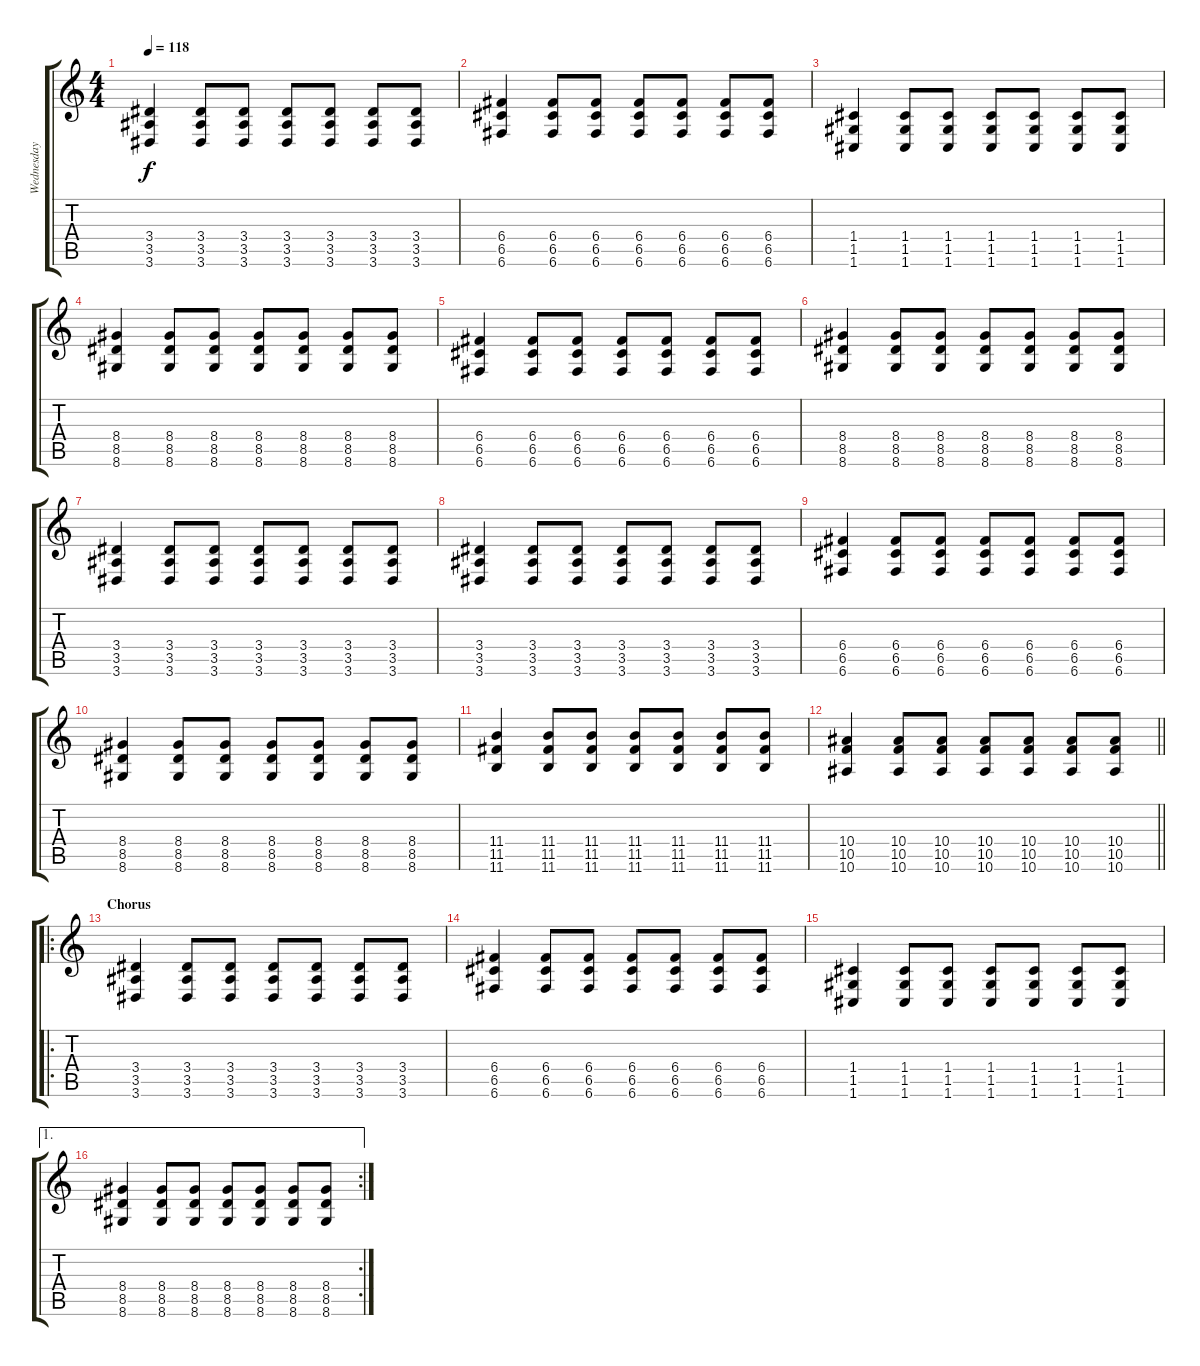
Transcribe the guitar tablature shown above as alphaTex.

\track ("Wednesday 13/Rhythm" "Wednesday ") {instrument distortionguitar}
\staff {score tabs}
\tuning (D4 A3 F3 C3 G2 C2) {hide}
\ts (4 4)
\tempo 118
\clef g2
\ks c
(3.4 3.5 3.6).4{dy f} (3.4 3.5 3.6).8 (3.4 3.5 3.6).8 (3.4 3.5 3.6).8 (3.4 3.5 3.6).8 (3.4 3.5 3.6).8 (3.4 3.5 3.6).8 |
(6.4 6.5 6.6).4 (6.4 6.5 6.6).8 (6.4 6.5 6.6).8 (6.4 6.5 6.6).8 (6.4 6.5 6.6).8 (6.4 6.5 6.6).8 (6.4 6.5 6.6).8 |
(1.4 1.5 1.6).4 (1.4 1.5 1.6).8 (1.4 1.5 1.6).8 (1.4 1.5 1.6).8 (1.4 1.5 1.6).8 (1.4 1.5 1.6).8 (1.4 1.5 1.6).8 |
(8.4 8.5 8.6).4 (8.4 8.5 8.6).8 (8.4 8.5 8.6).8 (8.4 8.5 8.6).8 (8.4 8.5 8.6).8 (8.4 8.5 8.6).8 (8.4 8.5 8.6).8 |
(6.4 6.5 6.6).4 (6.4 6.5 6.6).8 (6.4 6.5 6.6).8 (6.4 6.5 6.6).8 (6.4 6.5 6.6).8 (6.4 6.5 6.6).8 (6.4 6.5 6.6).8 |
(8.4 8.5 8.6).4 (8.4 8.5 8.6).8 (8.4 8.5 8.6).8 (8.4 8.5 8.6).8 (8.4 8.5 8.6).8 (8.4 8.5 8.6).8 (8.4 8.5 8.6).8 |
(3.4 3.5 3.6).4 (3.4 3.5 3.6).8 (3.4 3.5 3.6).8 (3.4 3.5 3.6).8 (3.4 3.5 3.6).8 (3.4 3.5 3.6).8 (3.4 3.5 3.6).8 |
(3.4 3.5 3.6).4 (3.4 3.5 3.6).8 (3.4 3.5 3.6).8 (3.4 3.5 3.6).8 (3.4 3.5 3.6).8 (3.4 3.5 3.6).8 (3.4 3.5 3.6).8 |
(6.4 6.5 6.6).4 (6.4 6.5 6.6).8 (6.4 6.5 6.6).8 (6.4 6.5 6.6).8 (6.4 6.5 6.6).8 (6.4 6.5 6.6).8 (6.4 6.5 6.6).8 |
(8.4 8.5 8.6).4 (8.4 8.5 8.6).8 (8.4 8.5 8.6).8 (8.4 8.5 8.6).8 (8.4 8.5 8.6).8 (8.4 8.5 8.6).8 (8.4 8.5 8.6).8 |
(11.4 11.5 11.6).4 (11.4 11.5 11.6).8 (11.4 11.5 11.6).8 (11.4 11.5 11.6).8 (11.4 11.5 11.6).8 (11.4 11.5 11.6).8 (11.4 11.5 11.6).8 |
\barLineRight lightlight
(10.4 10.5 10.6).4 (10.4 10.5 10.6).8 (10.4 10.5 10.6).8 (10.4 10.5 10.6).8 (10.4 10.5 10.6).8 (10.4 10.5 10.6).8 (10.4 10.5 10.6).8 |
\ro
\section ("" "Chorus")
(3.4 3.5 3.6).4 (3.4 3.5 3.6).8 (3.4 3.5 3.6).8 (3.4 3.5 3.6).8 (3.4 3.5 3.6).8 (3.4 3.5 3.6).8 (3.4 3.5 3.6).8 |
(6.4 6.5 6.6).4 (6.4 6.5 6.6).8 (6.4 6.5 6.6).8 (6.4 6.5 6.6).8 (6.4 6.5 6.6).8 (6.4 6.5 6.6).8 (6.4 6.5 6.6).8 |
(1.4 1.5 1.6).4 (1.4 1.5 1.6).8 (1.4 1.5 1.6).8 (1.4 1.5 1.6).8 (1.4 1.5 1.6).8 (1.4 1.5 1.6).8 (1.4 1.5 1.6).8 |
\ae 1
\rc 2
(8.4 8.5 8.6).4 (8.4 8.5 8.6).8 (8.4 8.5 8.6).8 (8.4 8.5 8.6).8 (8.4 8.5 8.6).8 (8.4 8.5 8.6).8 (8.4 8.5 8.6).8
